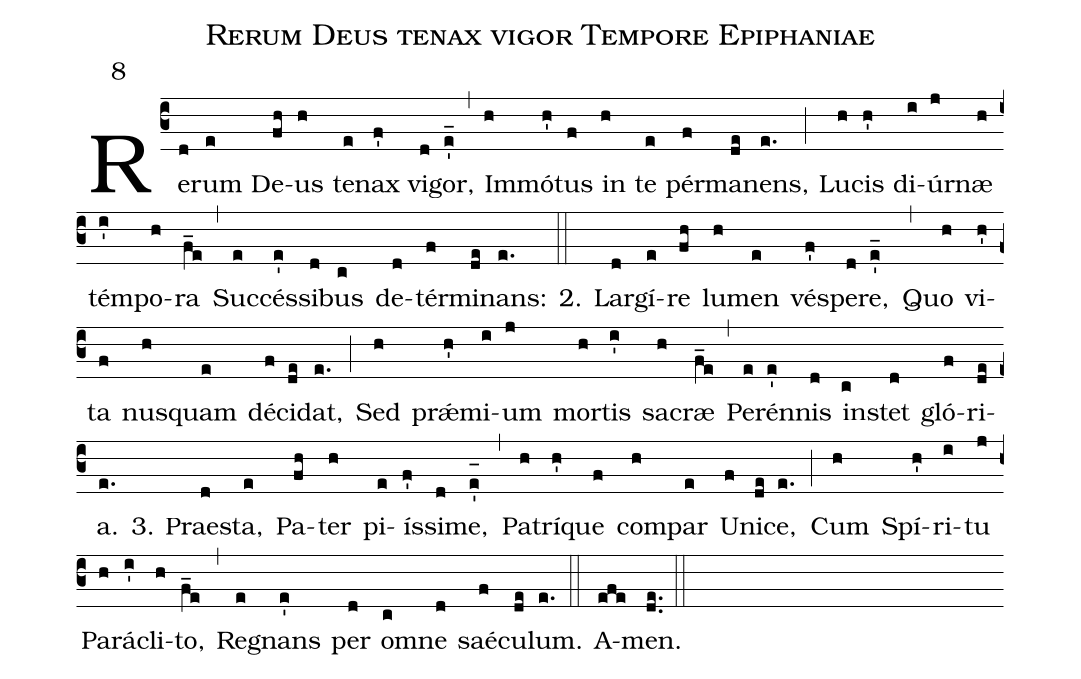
name:Rerum Deus tenax vigor Tempore Epiphaniae;
mode:8;
%%
(c3) Re(d)rum(e) De(fh)us(h) te(e)nax(f') vi(d)gor,(e'_) (,) Im(h)mó(h')tus(f) in(h) te(e) pér(f)ma(de)nens,(e.) (;) Lu(h)cis(h') di(i)úr(j)næ(h) tém(i')po(h)ra(f_e) (,) Suc(e)cés(e')si(d)bus(c) de(d)tér(f)mi(de)nans:(e.) 2.(::) Lar(d)gí(e)re(fh) lu(h)men(e) vé(f')spe(d)re,(e'_) (,) Quo(h) vi(h')ta(f) nus(h)quam(e) dé(f)ci(de)dat,(e.) (;) Sed(h) prǽ(h')mi(i)um(j) mor(h)tis(i') sa(h)cræ(f_e) (,) Pe(e)rén(e')nis(d) in(c)stet(d) gló(f)ri(de)a.(e.)
3. Prae(d)sta,(e) Pa(fh)ter(h) pi(e)ís(f')si(d)me,(e'_[oh:h]) (,) Pa(h)trí(h')que(f) com(h)par(e) U(f)ni(de)ce,(e.) (;) Cum(h) Spí(h')ri(i)tu(j) Pa(h)rá(i')cli(h)to,(f_e) (,) Re(e)gnans(e') per(d) o(c)mne(d) saé(f)cu(de)lum.(e.) (::)
A(efe)men.(de..) (::)
